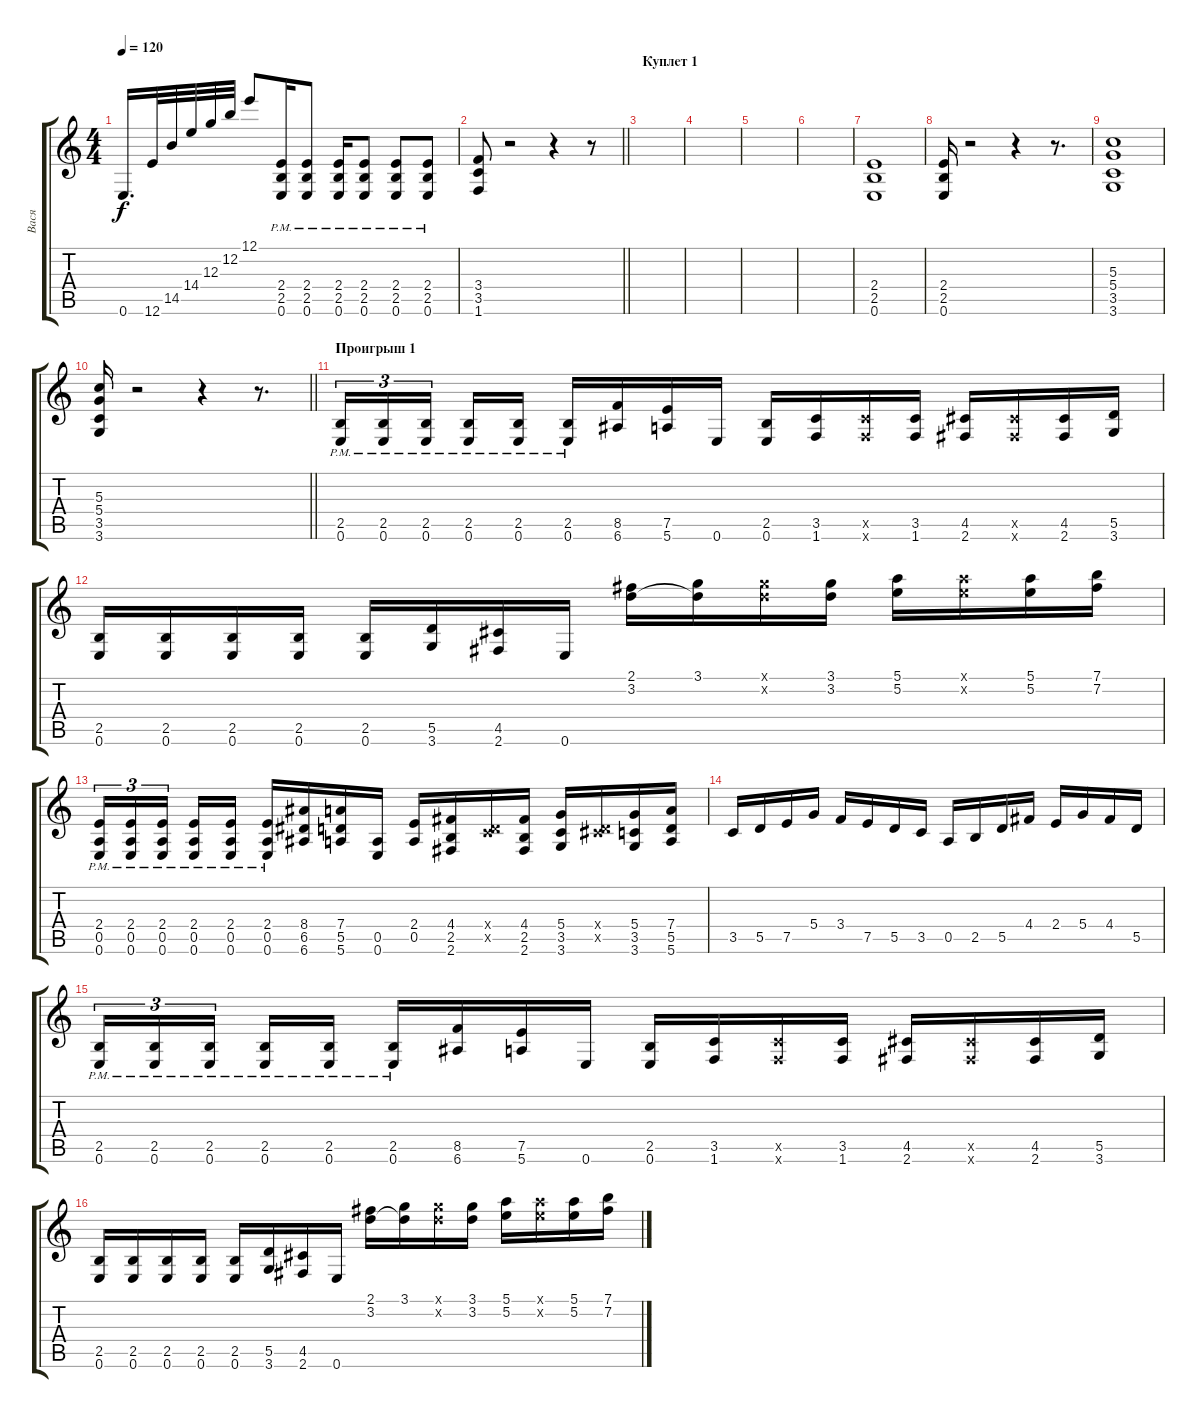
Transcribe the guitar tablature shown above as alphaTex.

\track ("Вася" "Вася") {instrument distortionguitar}
\staff {score tabs}
\tuning (E4 B3 G3 D3 A2 E2) {hide}
\ts (4 4)
\tempo 120
\clef g2
\ks c
0.6.16{d dy f} 12.6.32 14.5.32 14.4.32 12.3.32 12.2.32 12.1.8 (2.4{pm} 2.5{pm} 0.6{pm}).16 (2.4{pm} 2.5{pm} 0.6{pm}).8 (2.4{pm} 2.5{pm} 0.6{pm}).16 (2.4{pm} 2.5{pm} 0.6{pm}).8 (2.4{pm} 2.5{pm} 0.6{pm}).8 (2.4{pm} 2.5{pm} 0.6{pm}).8 |
\barLineRight lightlight
(3.4 3.5 1.6).8 r.2 r.4 r.8 |
\section ("" "Куплет 1")
|
|
|
|
(2.4 2.5 0.6).1 |
(2.4 2.5 0.6).16 r.2 r.4 r.8{d} |
(5.3 5.4 3.5 3.6).1 |
\barLineRight lightlight
(5.3 5.4 3.5 3.6).16 r.2 r.4 r.8{d} |
\section ("" "Проигрыш 1")
(2.5{pm} 0.6{pm}).16{tu (3 2)} (2.5{pm} 0.6{pm}).16{tu (3 2)} (2.5{pm} 0.6{pm}).16{tu (3 2) beam splitsecondary} (2.5{pm} 0.6{pm}).16 (2.5{pm} 0.6{pm}).16 (2.5{pm} 0.6{pm}).16 (8.5 6.6).16 (7.5 5.6).16 0.6.16 (2.5 0.6).16 (3.5 1.6).16 (3.5{x} 1.6{x}).16 (3.5 1.6).16 (4.5 2.6).16 (4.5{x} 2.6{x}).16 (4.5 2.6).16 (5.5 3.6).16 |
(2.5 0.6).16 (2.5 0.6).16 (2.5 0.6).16 (2.5 0.6).16 (2.5 0.6).16 (5.5 3.6).16 (4.5 2.6).16 0.6.16 (2.1 3.2).16 (3.1 3.2{t}).16 (3.1{x} 3.2{x}).16 (3.1 3.2).16 (5.1 5.2).16 (5.1{x} 5.2{x}).16 (5.1 5.2).16 (7.1 7.2).16 |
(2.4 0.5{pm} 0.6).16{tu (3 2)} (2.4 0.5{pm} 0.6).16{tu (3 2)} (2.4 0.5{pm} 0.6).16{tu (3 2) beam splitsecondary} (2.4 0.5{pm} 0.6).16 (2.4 0.5{pm} 0.6).16 (2.4 0.5{pm} 0.6).16 (8.4 6.5 6.6).16 (7.4 5.5 5.6).16 (0.5 0.6).16 (2.4 0.5).16 (4.4 2.5 2.6).16 (0.4{x} 3.5{x}).16 (4.4 2.5 2.6).16 (5.4 3.5 3.6).16 (0.4{x} 4.5{x}).16 (5.4 3.5 3.6).16 (7.4 5.5 5.6).16 |
3.5.16 5.5.16 7.5.16 5.4.16 3.4.16 7.5.16 5.5.16 3.5.16 0.5.16 2.5.16 5.5.16 4.4.16 2.4.16 5.4.16 4.4.16 5.5.16 |
(2.5{pm} 0.6{pm}).16{tu (3 2)} (2.5{pm} 0.6{pm}).16{tu (3 2)} (2.5{pm} 0.6{pm}).16{tu (3 2) beam splitsecondary} (2.5{pm} 0.6{pm}).16 (2.5{pm} 0.6{pm}).16 (2.5{pm} 0.6{pm}).16 (8.5 6.6).16 (7.5 5.6).16 0.6.16 (2.5 0.6).16 (3.5 1.6).16 (3.5{x} 1.6{x}).16 (3.5 1.6).16 (4.5 2.6).16 (4.5{x} 2.6{x}).16 (4.5 2.6).16 (5.5 3.6).16 |
(2.5 0.6).16 (2.5 0.6).16 (2.5 0.6).16 (2.5 0.6).16 (2.5 0.6).16 (5.5 3.6).16 (4.5 2.6).16 0.6.16 (2.1 3.2).16 (3.1 3.2{t}).16 (3.1{x} 3.2{x}).16 (3.1 3.2).16 (5.1 5.2).16 (5.1{x} 5.2{x}).16 (5.1 5.2).16 (7.1 7.2).16
